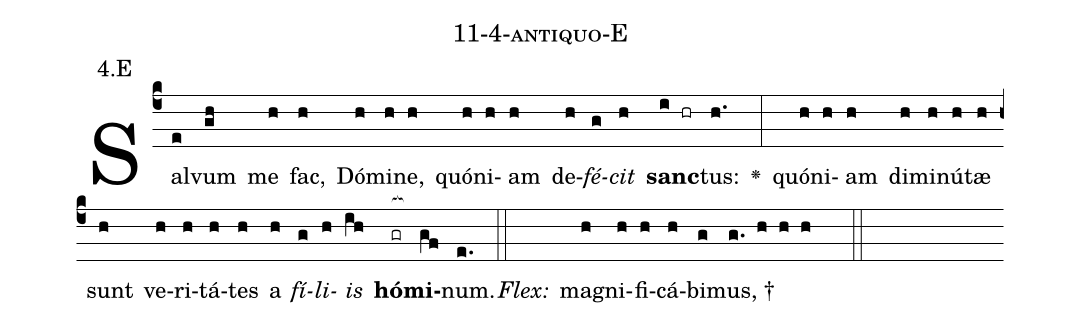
name: 11-4-antiquo-E;
annotation: 4.E;
%%
(c4)Sal(e)vum(gh) me(h) fac,(h) Dó(h)mi(h)ne,(h) quón(h)i(h)am(h) de(h)<i>fé</i>(g)<i>cit</i>(h) <b>sanc</b>(i hr)tus:(h.) <v>\greheightstar</v>(:) quón(h)i(h)am(h) di(h)mi(h)nú(h)tæ(h) sunt(h) ve(h)ri(h)tá(h)tes(h) a(h) <i>fí</i>(g)<i>li</i>(h)<i>is</i>(ih) <b>hó</b>(gr[ocb:1{])<b>mi</b>(gf[ocb:0}])num.(e.) (::)
<i>Flex:</i>()  ma(h)gni(h)fi(h)cá(h)bi(g)mus, †(g. h h h  ::)

%E(h) u(g) o(h) u(ih) a(gf) e.(e.) (::)
